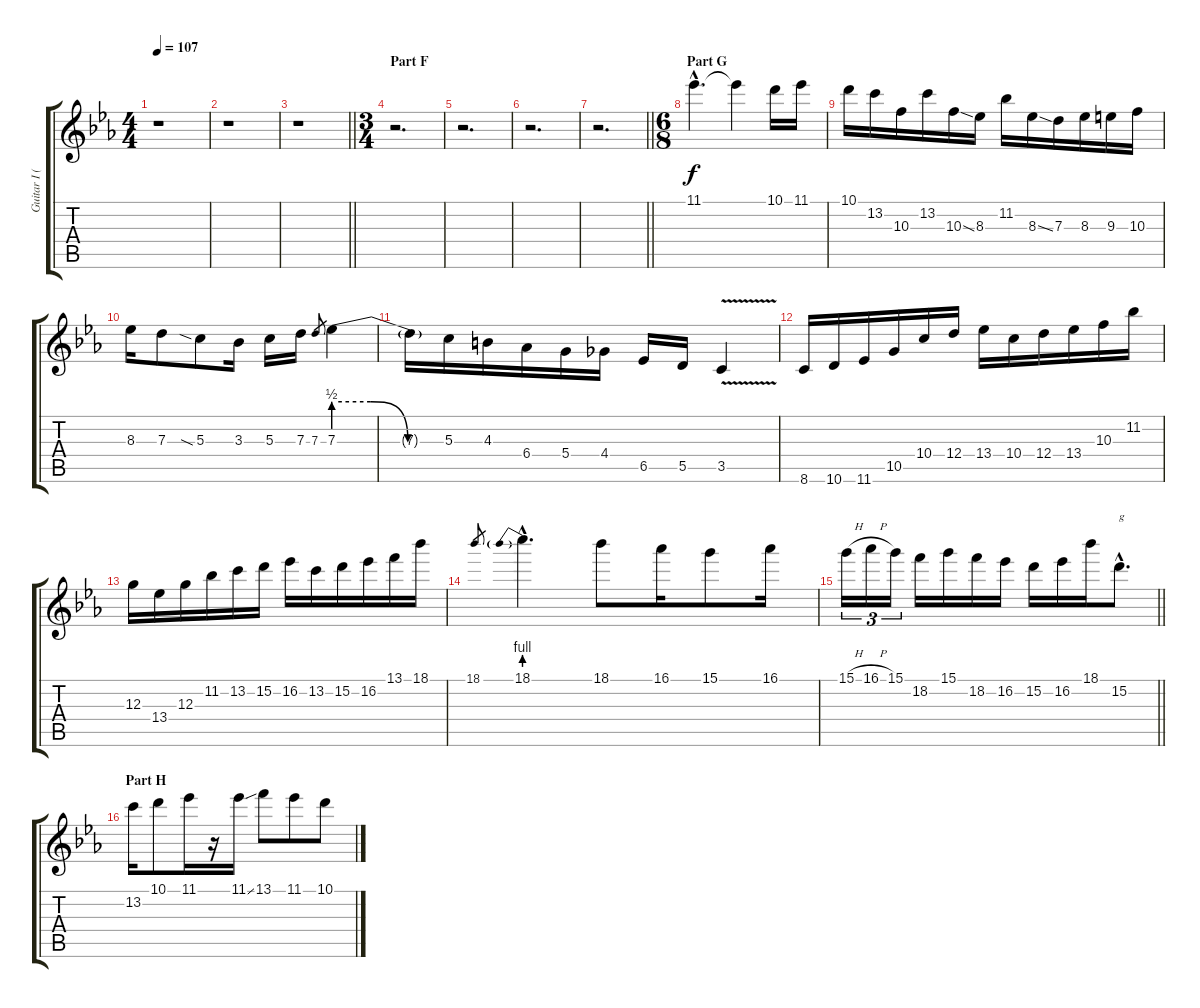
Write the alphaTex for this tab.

\track ("Guitar I (Daita)" "Guitar I (") {instrument distortionguitar}
\staff {score tabs}
\tuning (E4 B3 G3 D3 A2 E2) {hide}
\ts (4 4)
\tempo 107
\clef g2
\ks eb
r.1{dy f} |
r.1 |
\barLineRight lightlight
r.1 |
\ts (3 4)
\section ("" "Part F")
r.2{d} |
r.2{d} |
r.2{d} |
\barLineRight lightlight
r.2{d} |
\ts (6 8)
\section ("" "Part G")
11.1{hac}.4{d} 11.1{t}.4 10.1.16 11.1.16 |
10.1.16 13.2.16 10.3.16 13.2.16 10.3{ss}.16 8.3.16 11.2.16 8.3{ss}.16 7.3.16 8.3.16 9.3.16 10.3.16 |
8.3.16 7.3.8 5.3{sia}.8 3.3.16 5.3.16 7.3.16 7.3.8{gr} 7.3{be (custom 0 2 20 2 40 0 60 0)}.4 |
7.3{t}.16 5.3.16 4.3.16 6.4.16 5.4.16 4.4.16 6.5.16 5.5.16 3.5{v}.4 |
8.6.16 10.6.16 11.6.16 10.5.16 10.4.16 12.4.16 13.4.16 10.4.16 12.4.16 13.4.16 10.3.16 11.2.16 |
12.3.16 13.4.16 12.3.16 11.2.16 13.2.16 15.2.16 16.2.16 13.2.16 15.2.16 16.2.16 13.1.16 18.1.16 |
18.1.8{gr} 18.1{be (prebend 0 4 60 4) hac}.4{d} 18.1.8 16.1.16 15.1.8 16.1.16 |
\barLineRight lightlight
15.1{h}.16{tu (3 2)} 16.1{h}.16{tu (3 2)} 15.1.16{tu (3 2)} 18.2.16 15.1.16 18.2.16 16.2.16 15.2.16 16.2.16 18.1.16 15.2{hac}.8{d txt "g"} |
\section ("" "Part H")
13.2.16 10.1.8 11.1.16 r.16 11.1{ss}.16 13.1.8 11.1.8 10.1.8
